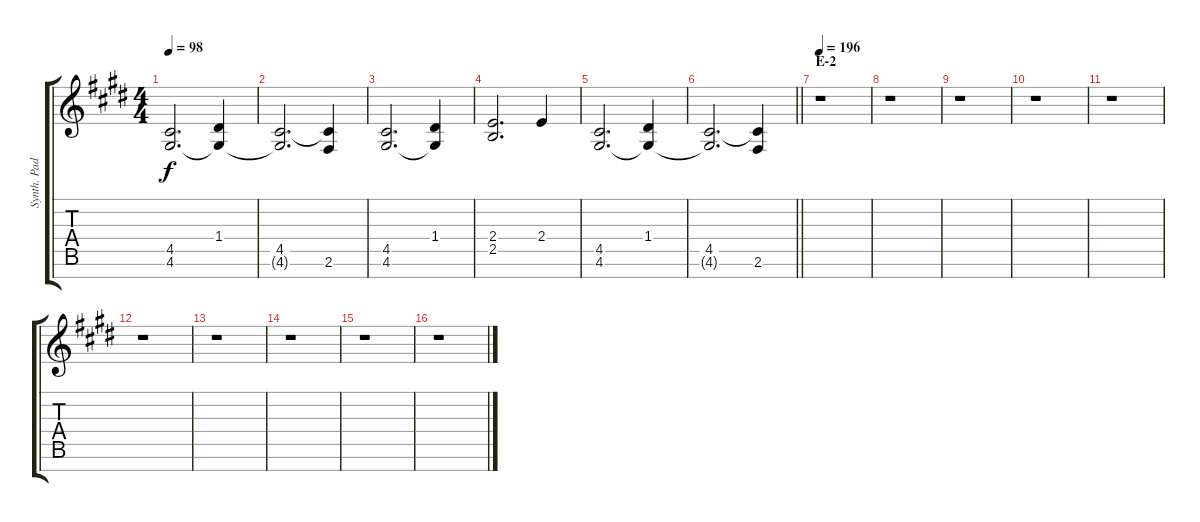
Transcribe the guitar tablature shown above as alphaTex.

\track ("Synth. Pad" "Synth. Pad") {instrument pad2warm}
\staff {score tabs}
\tuning (E5 B4 G4 D4 A3 E3 B2) {hide}
\ts (4 4)
\tempo 98
\clef g2
\ks e
(4.5 4.6).2{d dy f} (1.4 4.6{t}).4 |
(4.5 4.6{t}).2{d} (4.5{t} 2.6).4 |
(4.5 4.6).2{d} (1.4 4.6{t}).4 |
(2.4 2.5).2{d} 2.4.4 |
(4.5 4.6).2{d} (1.4 4.6{t}).4 |
\barLineRight lightlight
(4.5 4.6{t}).2{d} (4.5{t} 2.6).4 |
\section ("" "E-2")
\tempo 196
r.1 |
r.1 |
r.1 |
r.1 |
r.1 |
r.1 |
r.1 |
r.1 |
r.1 |
r.1
